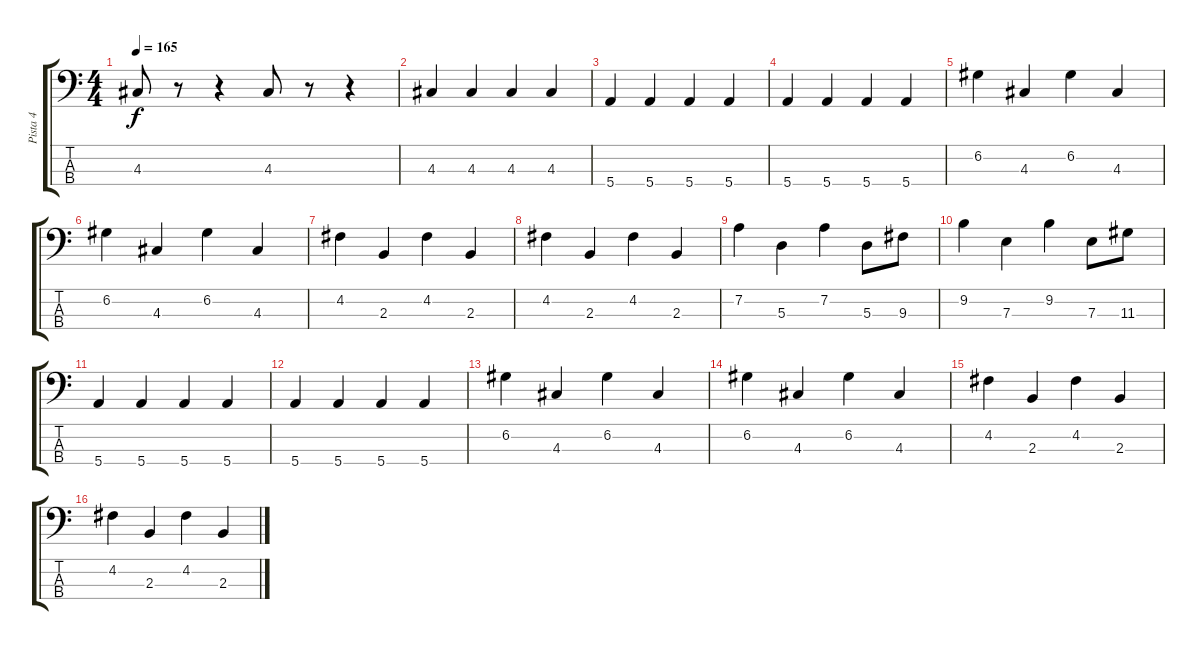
\track ("Pista 4" "Pista 4") {instrument electricbasspick}
\staff {score tabs}
\tuning (G2 D2 A1 E1) {hide}
\ts (4 4)
\tempo 165
\clef f4
\ks c
4.3.8{dy f} r.8 r.4 4.3.8 r.8 r.4 |
4.3.4 4.3.4 4.3.4 4.3.4 |
5.4.4 5.4.4 5.4.4 5.4.4 |
5.4.4 5.4.4 5.4.4 5.4.4 |
6.2.4 4.3.4 6.2.4 4.3.4 |
6.2.4 4.3.4 6.2.4 4.3.4 |
4.2.4 2.3.4 4.2.4 2.3.4 |
4.2.4 2.3.4 4.2.4 2.3.4 |
7.2.4 5.3.4 7.2.4 5.3.8 9.3.8 |
9.2.4 7.3.4 9.2.4 7.3.8 11.3.8 |
5.4.4 5.4.4 5.4.4 5.4.4 |
5.4.4 5.4.4 5.4.4 5.4.4 |
6.2.4 4.3.4 6.2.4 4.3.4 |
6.2.4 4.3.4 6.2.4 4.3.4 |
4.2.4 2.3.4 4.2.4 2.3.4 |
4.2.4 2.3.4 4.2.4 2.3.4
